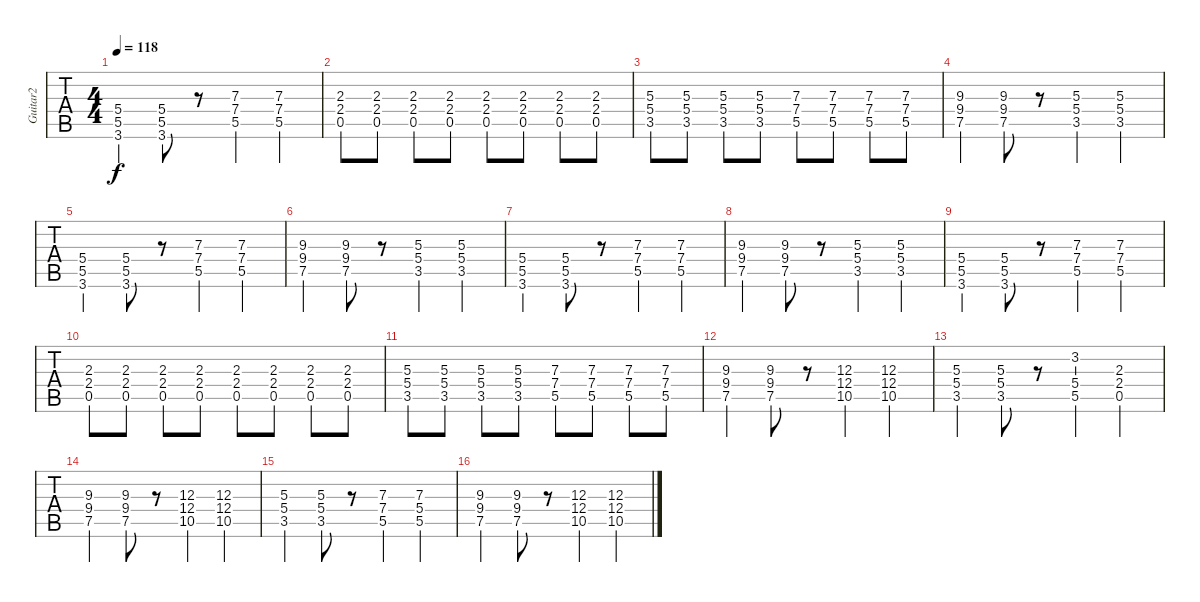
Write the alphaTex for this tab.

\track ("Guitar2" "Guitar2") {instrument electricguitarclean}
\staff {tabs}
\tuning (E4 B3 G3 D3 A2 E2) {hide}
\ts (4 4)
\tempo 118
\clef g2
\ks c
(5.4 5.5 3.6).4{dy f} (5.4 5.5 3.6).8 r.8 (7.3 7.4 5.5).4 (7.3 7.4 5.5).4 |
(2.3 2.4 0.5).8 (2.3 2.4 0.5).8 (2.3 2.4 0.5).8 (2.3 2.4 0.5).8 (2.3 2.4 0.5).8 (2.3 2.4 0.5).8 (2.3 2.4 0.5).8 (2.3 2.4 0.5).8 |
(5.3 5.4 3.5).8 (5.3 5.4 3.5).8 (5.3 5.4 3.5).8 (5.3 5.4 3.5).8 (7.3 7.4 5.5).8 (7.3 7.4 5.5).8 (7.3 7.4 5.5).8 (7.3 7.4 5.5).8 |
(9.3 9.4 7.5).4 (9.3 9.4 7.5).8 r.8 (5.3 5.4 3.5).4 (5.3 5.4 3.5).4 |
(5.4 5.5 3.6).4 (5.4 5.5 3.6).8 r.8 (7.3 7.4 5.5).4 (7.3 7.4 5.5).4 |
(9.3 9.4 7.5).4 (9.3 9.4 7.5).8 r.8 (5.3 5.4 3.5).4 (5.3 5.4 3.5).4 |
(5.4 5.5 3.6).4 (5.4 5.5 3.6).8 r.8 (7.3 7.4 5.5).4 (7.3 7.4 5.5).4 |
(9.3 9.4 7.5).4 (9.3 9.4 7.5).8 r.8 (5.3 5.4 3.5).4 (5.3 5.4 3.5).4 |
(5.4 5.5 3.6).4 (5.4 5.5 3.6).8 r.8 (7.3 7.4 5.5).4 (7.3 7.4 5.5).4 |
(2.3 2.4 0.5).8 (2.3 2.4 0.5).8 (2.3 2.4 0.5).8 (2.3 2.4 0.5).8 (2.3 2.4 0.5).8 (2.3 2.4 0.5).8 (2.3 2.4 0.5).8 (2.3 2.4 0.5).8 |
(5.3 5.4 3.5).8 (5.3 5.4 3.5).8 (5.3 5.4 3.5).8 (5.3 5.4 3.5).8 (7.3 7.4 5.5).8 (7.3 7.4 5.5).8 (7.3 7.4 5.5).8 (7.3 7.4 5.5).8 |
(9.3 9.4 7.5).4{instrument distortionguitar} (9.3 9.4 7.5).8 r.8 (12.3 12.4 10.5).4 (12.3 12.4 10.5).4 |
(5.3 5.4 3.5).4 (5.3 5.4 3.5).8 r.8 (3.2 5.4 5.5).4 (2.3 2.4 0.5).4 |
(9.3 9.4 7.5).4{instrument distortionguitar} (9.3 9.4 7.5).8 r.8 (12.3 12.4 10.5).4 (12.3 12.4 10.5).4 |
(5.3 5.4 3.5).4 (5.3 5.4 3.5).8 r.8 (7.3 7.4 5.5).4 (7.3 5.4 5.5).4 |
(9.3 9.4 7.5).4{instrument distortionguitar} (9.3 9.4 7.5).8 r.8 (12.3 12.4 10.5).4 (12.3 12.4 10.5).4
